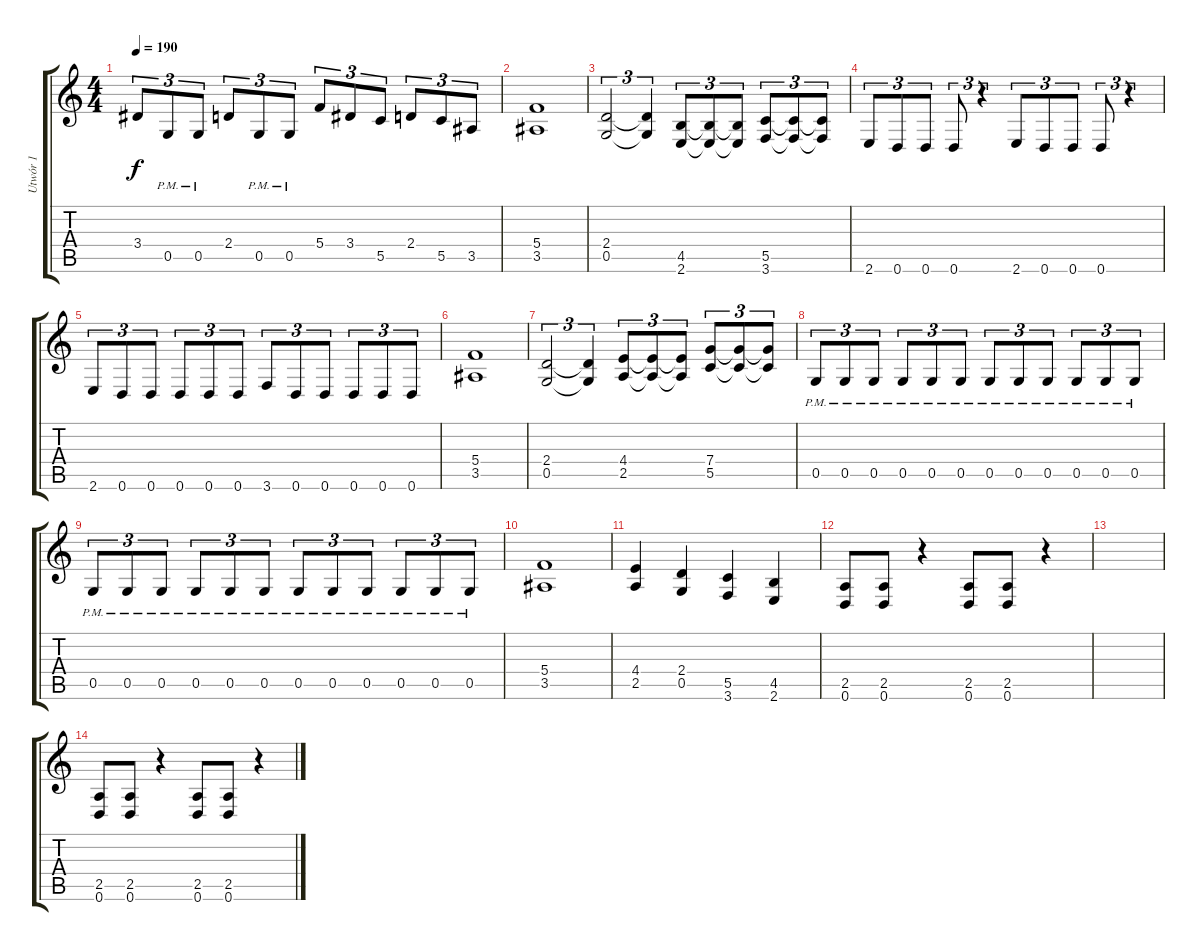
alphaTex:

\track ("Utwór 1" "Utwór 1") {instrument overdrivenguitar}
\staff {score tabs}
\tuning (D4 A3 F3 C3 G2 D2) {hide}
\ts (4 4)
\tempo 190
\clef g2
\ks c
3.4.8{tu (3 2) dy f} 0.5{pm}.8{tu (3 2)} 0.5{pm}.8{tu (3 2)} 2.4.8{tu (3 2)} 0.5{pm}.8{tu (3 2)} 0.5{pm}.8{tu (3 2)} 5.4.8{tu (3 2)} 3.4.8{tu (3 2)} 5.5.8{tu (3 2)} 2.4.8{tu (3 2)} 5.5.8{tu (3 2)} 3.5.8{tu (3 2)} |
(5.4 3.5).1 |
(2.4 0.5).2{tu (3 2)} (2.4{t} 0.5{t}).4{tu (3 2)} (4.5 2.6).8{tu (3 2)} (4.5{t} 2.6{t}).8{tu (3 2)} (4.5{t} 2.6{t}).8{tu (3 2)} (5.5 3.6).8{tu (3 2)} (5.5{t} 3.6{t}).8{tu (3 2)} (5.5{t} 3.6{t}).8{tu (3 2)} |
2.6.8{tu (3 2)} 0.6.8{tu (3 2)} 0.6.8{tu (3 2)} 0.6.8{tu (3 2)} r.4{tu (3 2)} 2.6.8{tu (3 2)} 0.6.8{tu (3 2)} 0.6.8{tu (3 2)} 0.6.8{tu (3 2)} r.4{tu (3 2)} |
2.6.8{tu (3 2)} 0.6.8{tu (3 2)} 0.6.8{tu (3 2)} 0.6.8{tu (3 2)} 0.6.8{tu (3 2)} 0.6.8{tu (3 2)} 3.6.8{tu (3 2)} 0.6.8{tu (3 2)} 0.6.8{tu (3 2)} 0.6.8{tu (3 2)} 0.6.8{tu (3 2)} 0.6.8{tu (3 2)} |
(5.4 3.5).1 |
(2.4 0.5).2{tu (3 2)} (2.4{t} 0.5{t}).4{tu (3 2)} (4.4 2.5).8{tu (3 2)} (4.4{t} 2.5{t}).8{tu (3 2)} (4.4{t} 2.5{t}).8{tu (3 2)} (7.4 5.5).8{tu (3 2)} (7.4{t} 5.5{t}).8{tu (3 2)} (7.4{t} 5.5{t}).8{tu (3 2)} |
0.5{pm}.8{tu (3 2)} 0.5{pm}.8{tu (3 2)} 0.5{pm}.8{tu (3 2)} 0.5{pm}.8{tu (3 2)} 0.5{pm}.8{tu (3 2)} 0.5{pm}.8{tu (3 2)} 0.5{pm}.8{tu (3 2)} 0.5{pm}.8{tu (3 2)} 0.5{pm}.8{tu (3 2)} 0.5{pm}.8{tu (3 2)} 0.5{pm}.8{tu (3 2)} 0.5{pm}.8{tu (3 2)} |
0.5{pm}.8{tu (3 2)} 0.5{pm}.8{tu (3 2)} 0.5{pm}.8{tu (3 2)} 0.5{pm}.8{tu (3 2)} 0.5{pm}.8{tu (3 2)} 0.5{pm}.8{tu (3 2)} 0.5{pm}.8{tu (3 2)} 0.5{pm}.8{tu (3 2)} 0.5{pm}.8{tu (3 2)} 0.5{pm}.8{tu (3 2)} 0.5{pm}.8{tu (3 2)} 0.5{pm}.8{tu (3 2)} |
(5.4 3.5).1 |
(4.4 2.5).4 (2.4 0.5).4 (5.5 3.6).4 (4.5 2.6).4 |
(2.5 0.6).8 (2.5 0.6).8 r.4 (2.5 0.6).8 (2.5 0.6).8 r.4 |
|
(2.5 0.6).8 (2.5 0.6).8 r.4 (2.5 0.6).8 (2.5 0.6).8 r.4
